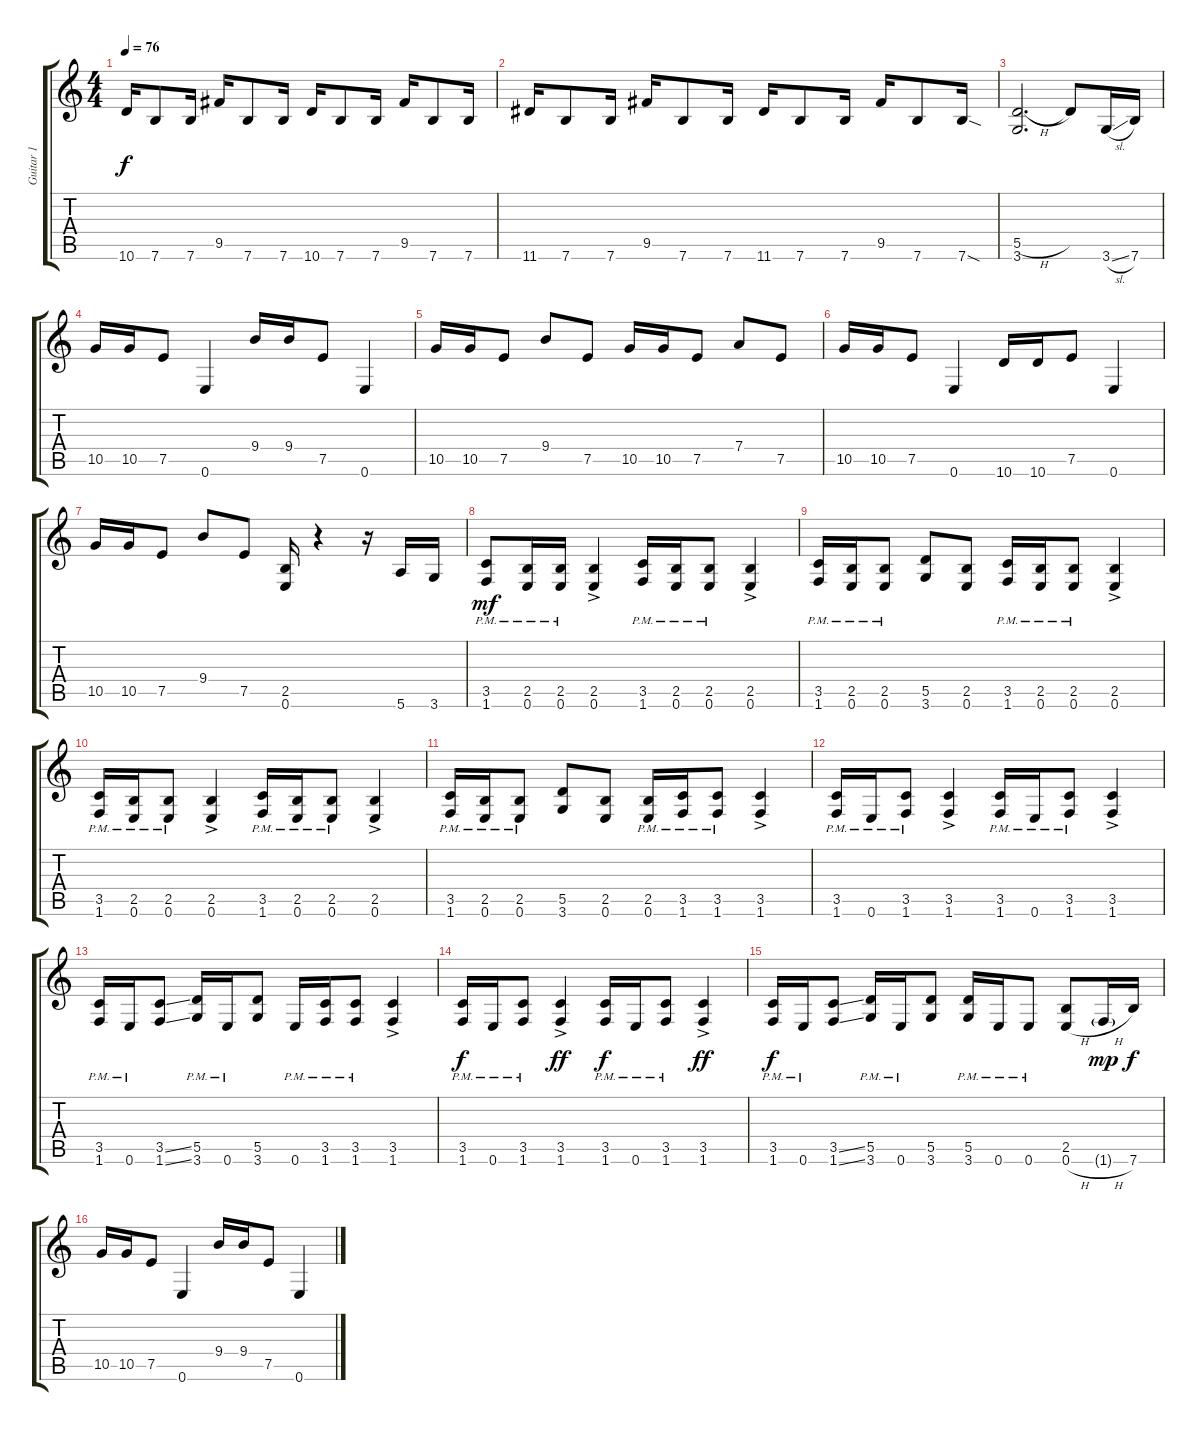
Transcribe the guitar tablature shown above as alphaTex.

\track ("Guitar 1" "Guitar 1") {instrument distortionguitar}
\staff {score tabs}
\tuning (E4 B3 G3 D3 A2 E2) {hide}
\ts (4 4)
\tempo 76
\clef g2
\ks c
10.6.16{dy f} 7.6.8 7.6.16 9.5.16 7.6.8 7.6.16 10.6.16 7.6.8 7.6.16 9.5.16 7.6.8 7.6.16 |
11.6.16 7.6.8 7.6.16 9.5.16 7.6.8 7.6.16 11.6.16 7.6.8 7.6.16 9.5.16 7.6.8 7.6{sod}.16 |
(5.5{h} 3.6).2{d} 5.5{t}.8 3.6{sl}.16 7.6.16 |
10.5.16 10.5.16 7.5.8 0.6.4 9.4.16 9.4.16 7.5.8 0.6.4 |
10.5.16 10.5.16 7.5.8 9.4.8 7.5.8 10.5.16 10.5.16 7.5.8 7.4.8 7.5.8 |
10.5.16 10.5.16 7.5.8 0.6.4 10.6.16 10.6.16 7.5.8 0.6.4 |
10.5.16 10.5.16 7.5.8 9.4.8 7.5.8 (2.5 0.6).16 r.4 r.16 5.6.16 3.6.16 |
(3.5 1.6{pm}).8{dy mf} (2.5 0.6{pm}).16 (2.5{pm} 0.6{pm}).16 (2.5 0.6{ac}).4 (3.5 1.6{pm}).16 (2.5 0.6{pm}).16 (2.5 0.6{pm}).8 (2.5 0.6{ac}).4 |
(3.5 1.6{pm}).16 (2.5 0.6{pm}).16 (2.5 0.6{pm}).8 (5.5 3.6).8 (2.5 0.6).8 (3.5 1.6{pm}).16 (2.5 0.6{pm}).16 (2.5 0.6{pm}).8 (2.5 0.6{ac}).4 |
(3.5{pm} 1.6).16 (2.5{pm} 0.6).16 (2.5{pm} 0.6).8 (2.5{ac} 0.6).4 (3.5{pm} 1.6).16 (2.5{pm} 0.6).16 (2.5{pm} 0.6).8 (2.5{ac} 0.6).4 |
(3.5{pm} 1.6).16 (2.5{pm} 0.6).16 (2.5{pm} 0.6).8 (5.5 3.6).8 (2.5 0.6).8 (2.5{pm} 0.6).16 (3.5{pm} 1.6).16 (3.5{pm} 1.6).8 (3.5 1.6{ac}).4 |
(3.5{pm} 1.6).16 0.6{pm}.16 (3.5 1.6{pm}).8 (3.5{ac} 1.6).4 (3.5 1.6{pm}).16 0.6{pm}.16 (3.5 1.6{pm}).8 (3.5{ac} 1.6).4 |
(3.5 1.6{pm}).16 0.6{pm}.16 (3.5{ss} 1.6{ss}).8 (5.5 3.6{pm}).16 0.6{pm}.16 (5.5 3.6).8 0.6{pm}.16 (3.5 1.6{pm}).16 (3.5 1.6{pm}).8 (3.5 1.6{ac}).4 |
(3.5 1.6{pm}).16{dy f} 0.6{pm}.16 (3.5 1.6{pm}).8 (3.5 1.6{ac}).4{dy ff} (3.5 1.6{pm}).16{dy f} 0.6{pm}.16 (3.5 1.6{pm}).8 (3.5 1.6{ac}).4{dy ff} |
(3.5{pm} 1.6).16{dy f} 0.6{pm}.16 (3.5{ss} 1.6{ss}).8 (5.5 3.6{pm}).16 0.6{pm}.16 (5.5 3.6).8 (5.5 3.6{pm}).16 0.6{pm}.16 0.6{pm}.8 (2.5 0.6{h}).8 1.6{h g}.16{dy mp} 7.6.16{dy f} |
10.5.16 10.5.16 7.5.8 0.6.4 9.4.16 9.4.16 7.5.8 0.6.4
